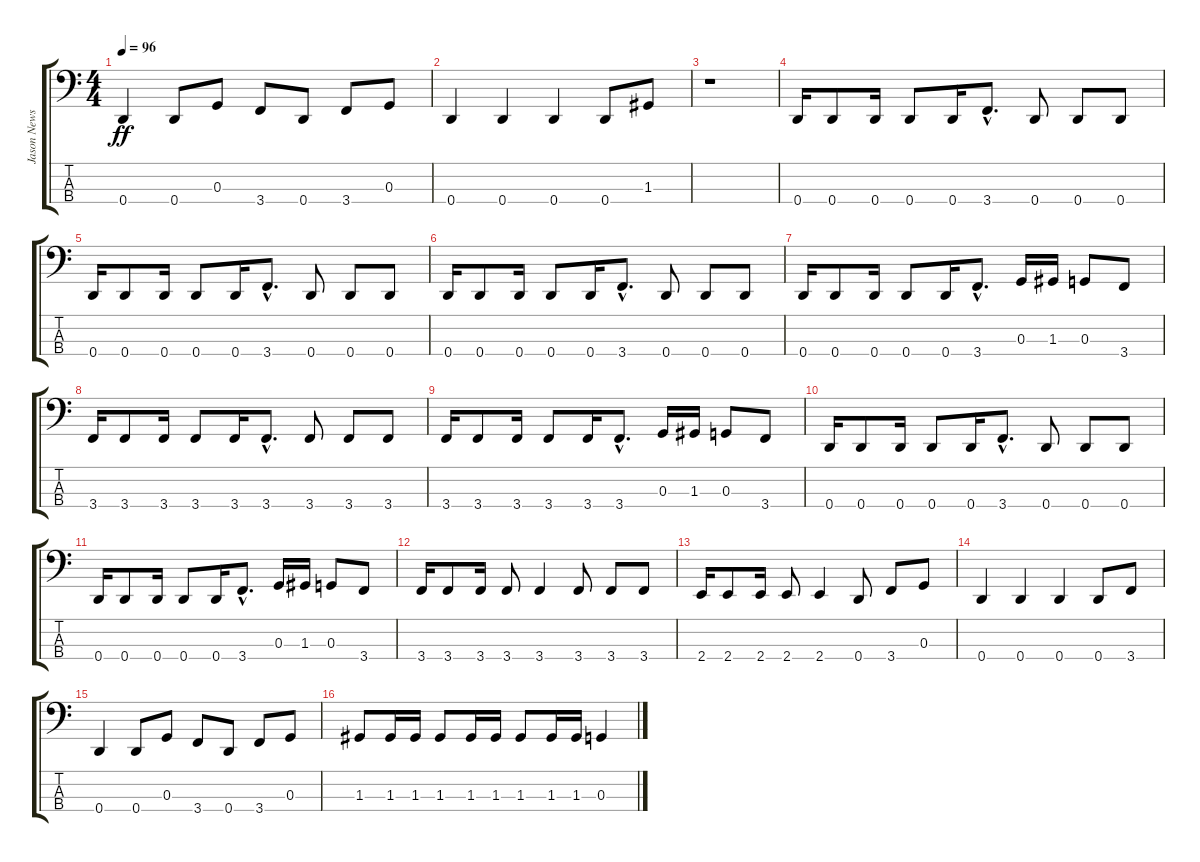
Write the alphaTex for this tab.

\track ("Jason Newsted" "Jason News") {instrument electricbasspick}
\staff {score tabs}
\tuning (F2 C2 G1 D1) {hide}
\ts (4 4)
\tempo 96
\clef f4
\ks c
0.4.4{dy ff} 0.4.8 0.3.8 3.4.8 0.4.8 3.4.8 0.3.8 |
0.4.4 0.4.4 0.4.4 0.4.8 1.3.8 |
r.1 |
0.4.16 0.4.8 0.4.16 0.4.8 0.4.16 3.4{hac}.8{d} 0.4.8 0.4.8 0.4.8 |
0.4.16 0.4.8 0.4.16 0.4.8 0.4.16 3.4{hac}.8{d} 0.4.8 0.4.8 0.4.8 |
0.4.16 0.4.8 0.4.16 0.4.8 0.4.16 3.4{hac}.8{d} 0.4.8 0.4.8 0.4.8 |
0.4.16 0.4.8 0.4.16 0.4.8 0.4.16 3.4{hac}.8{d} 0.3.16 1.3.16 0.3.8 3.4.8 |
3.4.16 3.4.8 3.4.16 3.4.8 3.4.16 3.4{hac}.8{d} 3.4.8 3.4.8 3.4.8 |
3.4.16 3.4.8 3.4.16 3.4.8 3.4.16 3.4{hac}.8{d} 0.3.16 1.3.16 0.3.8 3.4.8 |
0.4.16 0.4.8 0.4.16 0.4.8 0.4.16 3.4{hac}.8{d} 0.4.8 0.4.8 0.4.8 |
0.4.16 0.4.8 0.4.16 0.4.8 0.4.16 3.4{hac}.8{d} 0.3.16 1.3.16 0.3.8 3.4.8 |
3.4.16 3.4.8 3.4.16 3.4.8 3.4.4 3.4.8 3.4.8 3.4.8 |
2.4.16 2.4.8 2.4.16 2.4.8 2.4.4 0.4.8 3.4.8 0.3.8 |
0.4.4 0.4.4 0.4.4 0.4.8 3.4.8 |
0.4.4 0.4.8 0.3.8 3.4.8 0.4.8 3.4.8 0.3.8 |
1.3.8 1.3.16 1.3.16 1.3.8 1.3.16 1.3.16 1.3.8 1.3.16 1.3.16 0.3.4
